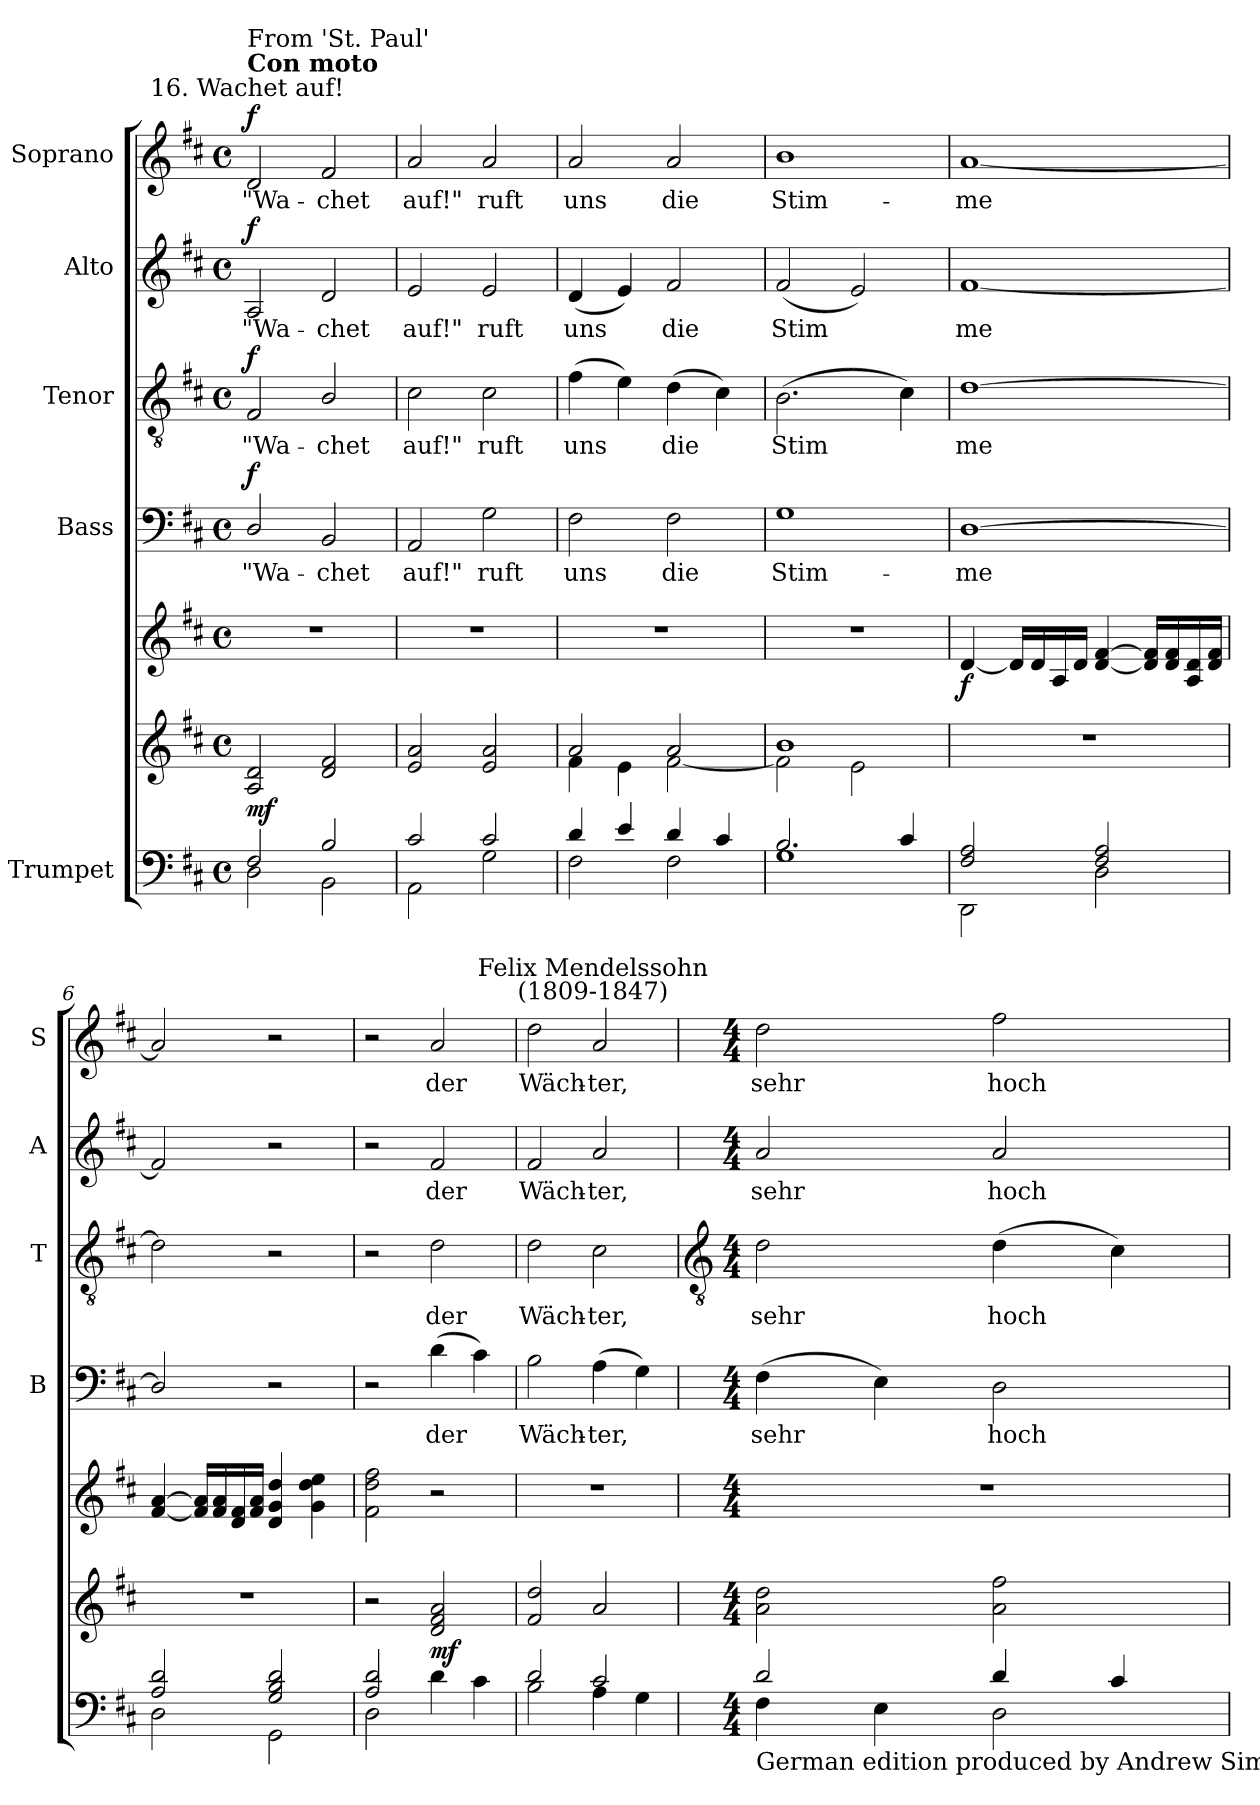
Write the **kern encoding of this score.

**kern	**kern	**kern	**dynam	**kern	**text	**dynam	**kern	**text	**dynam	**kern	**text	**dynam	**kern	**text	**dynam
*part5	*part5	*part5	*part5	*part4	*part4	*part4	*part3	*part3	*part3	*part2	*part2	*part2	*part1	*part1	*part1
*staff7	*staff6	*staff5	*staff5/6/7	*staff4	*staff4	*staff4	*staff3	*staff3	*staff3	*staff2	*staff2	*staff2	*staff1	*staff1	*staff1
*I"Trumpet	*	*	*	*I"Bass	*	*	*I"Tenor	*	*	*I"Alto	*	*	*I"Soprano	*	*
*	*	*	*	*I'B	*	*	*I'T	*	*	*I'A	*	*	*I'S	*	*
*clefF4	*clefG2	*clefG2	*	*clefF4	*	*	*clefGv2	*	*	*clefG2	*	*	*clefG2	*	*
*k[f#c#]	*k[f#c#]	*k[f#c#]	*	*k[f#c#]	*	*	*k[f#c#]	*	*	*k[f#c#]	*	*	*k[f#c#]	*	*
*D:	*D:	*D:	*	*D:	*	*	*D:	*	*	*D:	*	*	*D:	*	*
*M4/4	*M4/4	*M4/4	*	*M4/4	*	*	*M4/4	*	*	*M4/4	*	*	*M4/4	*	*
*met(c)	*met(c)	*met(c)	*	*met(c)	*	*	*met(c)	*	*	*met(c)	*	*	*met(c)	*	*
=1	=1	=1	=1	=1	=1	=1	=1	=1	=1	=1	=1	=1	=1	=1	=1
*^	*^	*	*	*	*	*	*	*	*	*	*	*	*	*	*
!	!	!	!	!	!	!	!	!	!	!	!	!	!	!	!LO:TX:a:cj:t=16. Wachet auf!	!	!
!	!	!	!	!	!	!	!	!	!	!	!	!	!	!	!LO:TX:a:B:t=Con moto	!	!
!	!	!	!	!	!	!	!	!	!	!	!	!	!	!	!LO:TX:a:t=From 'St. Paul'	!	!
!	!	!	!	!	!LO:DY:b=2	!	!LO:LY:b	!LO:DY:b	!	!LO:LY:b	!LO:DY:b	!	!LO:LY:b	!LO:DY:b	!	!LO:LY:b	!LO:DY:b
2F#/	2D\	2A/ 2d/	2ryy	1r	mf	2D/	"Wa-	f	2F#	"Wa-	f	2A	"Wa-	f	2d	"Wa-	f
!	!	!	!	!	!	!	!LO:LY:b	!	!	!LO:LY:b	!	!	!LO:LY:b	!	!	!LO:LY:b	!
2B/	2BB\	2d/ 2f#/	2ryy	.	.	2BB	-chet	.	2B/	-chet	.	2d	-chet	.	2f#	-chet	.
=2	=2	=2	=2	=2	=2	=2	=2	=2	=2	=2	=2	=2	=2	=2	=2	=2	=2
!	!	!	!	!	!	!	!LO:LY:b	!	!	!LO:LY:b	!	!	!LO:LY:b	!	!	!LO:LY:b	!
2c#/	2AA\	2e/ 2a/	2ryy	1r	.	2AA	auf!"	.	2c#	auf!"	.	2e	auf!"	.	2a	auf!"	.
!	!	!	!	!	!	!	!LO:LY:b	!	!	!LO:LY:b	!	!	!LO:LY:b	!	!	!LO:LY:b	!
2c#/	2G\	2e/ 2a/	2ryy	.	.	2G	ruft	.	2c#	ruft	.	2e	ruft	.	2a	ruft	.
=3	=3	=3	=3	=3	=3	=3	=3	=3	=3	=3	=3	=3	=3	=3	=3	=3	=3
!	!	!	!	!	!	!	!LO:LY:b	!	!	!LO:LY:b	!	!	!LO:LY:b	!	!	!LO:LY:b	!
4d/	2F#\	2a/	4f#\	1r	.	2F#	uns	.	(>4f#	uns	.	(<4d	uns	.	2a	uns	.
4e/	.	.	4e\	.	.	.	.	.	4e)	.	.	4e)	.	.	.	.	.
!	!	!	!	!	!	!	!LO:LY:b	!	!	!LO:LY:b	!	!	!LO:LY:b	!	!	!LO:LY:b	!
4d/	2F#\	2a/	[2f#\	.	.	2F#	die	.	(>4d	die	.	2f#	die	.	2a	die	.
4c#/	.	.	.	.	.	.	.	.	4c#)	.	.	.	.	.	.	.	.
=4	=4	=4	=4	=4	=4	=4	=4	=4	=4	=4	=4	=4	=4	=4	=4	=4	=4
!	!	!	!	!	!	!	!LO:LY:b	!	!	!LO:LY:b	!	!	!LO:LY:b	!	!	!LO:LY:b	!
2.B/	1G\	1b/	2f#\]	1r	.	1G	Stim-	.	(>2.B	Stim	.	(<2f#	Stim	.	1b	Stim-	.
.	.	.	2e\	.	.	.	.	.	.	.	.	2e)	.	.	.	.	.
4c#/	.	.	.	.	.	.	.	.	4c#)	.	.	.	.	.	.	.	.
=5	=5	=5	=5	=5	=5	=5	=5	=5	=5	=5	=5	=5	=5	=5	=5	=5	=5
!	!	!	!	!	!LO:DY:b	!	!LO:LY:b	!	!	!LO:LY:b	!	!	!LO:LY:b	!	!	!LO:LY:b	!
2F#/ 2A/	2DD\	1r	2ryy	[4d	f	[1D	-me	.	[1d	me	.	[1f#	me	.	[1a	-me	.
.	.	.	.	16dLL]	.	.	.	.	.	.	.	.	.	.	.	.	.
.	.	.	.	16d	.	.	.	.	.	.	.	.	.	.	.	.	.
.	.	.	.	16A	.	.	.	.	.	.	.	.	.	.	.	.	.
.	.	.	.	16dJJ	.	.	.	.	.	.	.	.	.	.	.	.	.
2F#/ 2A/	2D\	.	2ryy	[4d [4f#	.	.	.	.	.	.	.	.	.	.	.	.	.
.	.	.	.	16d] 16f#]LL	.	.	.	.	.	.	.	.	.	.	.	.	.
.	.	.	.	16d 16f#	.	.	.	.	.	.	.	.	.	.	.	.	.
.	.	.	.	16A 16d	.	.	.	.	.	.	.	.	.	.	.	.	.
.	.	.	.	16d 16f#JJ	.	.	.	.	.	.	.	.	.	.	.	.	.
=6	=6	=6	=6	=6	=6	=6	=6	=6	=6	=6	=6	=6	=6	=6	=6	=6	=6
2A/ 2d/	2D\	1r	2ryy	[4f# [4a	.	2D/]	.	.	2d]	.	.	2f#]	.	.	2a]	.	.
.	.	.	.	16f#] 16a]LL	.	.	.	.	.	.	.	.	.	.	.	.	.
.	.	.	.	16f# 16a	.	.	.	.	.	.	.	.	.	.	.	.	.
.	.	.	.	16d 16f#	.	.	.	.	.	.	.	.	.	.	.	.	.
.	.	.	.	16f# 16aJJ	.	.	.	.	.	.	.	.	.	.	.	.	.
2G/ 2B/ 2d/	2GG\	.	2ryy	4d 4g 4dd	.	2r	.	.	2r	.	.	2r	.	.	2r	.	.
.	.	.	.	4g\ 4dd\ 4ee\	.	.	.	.	.	.	.	.	.	.	.	.	.
=7	=7	=7	=7	=7	=7	=7	=7	=7	=7	=7	=7	=7	=7	=7	=7	=7	=7
2A/ 2d/	2D\	2r	2ryy	2f#\ 2dd\ 2ff#\	.	2r	.	.	2r	.	.	2r	.	.	2r	.	.
!	!	!	!	!	!LO:DY:b=2	!	!LO:LY:b	!	!	!LO:LY:b	!	!	!LO:LY:b	!	!	!LO:LY:b	!
4d\	2ryy	2d/ 2f#/ 2a/	2ryy	2r	mf	(>4d	der	.	2d	der	.	2f#	der	.	2a	der	.
4c#\	.	.	.	.	.	4c#)	.	.	.	.	.	.	.	.	.	.	.
=8	=8	=8	=8	=8	=8	=8	=8	=8	=8	=8	=8	=8	=8	=8	=8	=8	=8
!	!	!	!	!	!	!	!LO:LY:b	!	!	!LO:LY:b	!	!	!LO:LY:b	!	!	!LO:LY:b	!
2d/	2B\	2f#/ 2dd/	2ryy	1r	.	2B	Wäch-	.	2d	Wäch-	.	2f#	Wäch-	.	2dd	Wäch-	.
!	!	!	!	!	!	!	!	!	!	!	!	!	!	!	!LO:TX:a:cj:t=Felix Mendelssohn\n(1809-1847)	!	!
!	!	!	!	!	!	!	!LO:LY:b	!	!	!LO:LY:b	!	!	!LO:LY:b	!	!	!LO:LY:b	!
2c#/	4A\	2a/	2ryy	.	.	(>4A	-ter,	.	2c#	-ter,	.	2a	-ter,	.	2a	-ter,	.
.	4G\	.	.	.	.	4G)	.	.	.	.	.	.	.	.	.	.	.
!!LO:LB:g=z
=9	=9	=9	=9	=9	=9	=9	=9	=9	=9	=9	=9	=9	=9	=9	=9	=9	=9
*	*	*	*	*	*	*	*	*	*clefGv2	*	*	*	*	*	*	*	*
*M4/4	*	*M4/4	*	*M4/4	*	*M4/4	*	*	*M4/4	*	*	*M4/4	*	*	*M4/4	*	*
!LO:TX:b:t=German edition produced by Andrew Sims, 2019	!	!	!	!	!	!	!	!	!	!	!	!	!	!	!	!	!
!	!	!	!	!	!	!	!LO:LY:b	!	!	!LO:LY:b	!	!	!LO:LY:b	!	!	!LO:LY:b	!
2d/	4F#\	2a\ 2dd\	2ryy	1r	.	(>4F#	sehr	.	2d	sehr	.	2a	sehr	.	2dd	sehr	.
.	4E\	.	.	.	.	4E)	.	.	.	.	.	.	.	.	.	.	.
!	!	!	!	!	!	!	!LO:LY:b	!	!	!LO:LY:b	!	!	!LO:LY:b	!	!	!LO:LY:b	!
4d/	2D\	2a\ 2ff#\	2ryy	.	.	2D	hoch	.	(>4d	hoch	.	2a	hoch	.	2ff#	hoch	.
4c#/	.	.	.	.	.	.	.	.	4c#)	.	.	.	.	.	.	.	.
*v	*v	*	*	*	*	*	*	*	*	*	*	*	*	*	*	*	*
*	*v	*v	*	*	*	*	*	*	*	*	*	*	*	*	*	*
=	=	=	=	=	=	=	=	=	=	=	=	=	=	=	=
*-	*-	*-	*-	*-	*-	*-	*-	*-	*-	*-	*-	*-	*-	*-	*-
